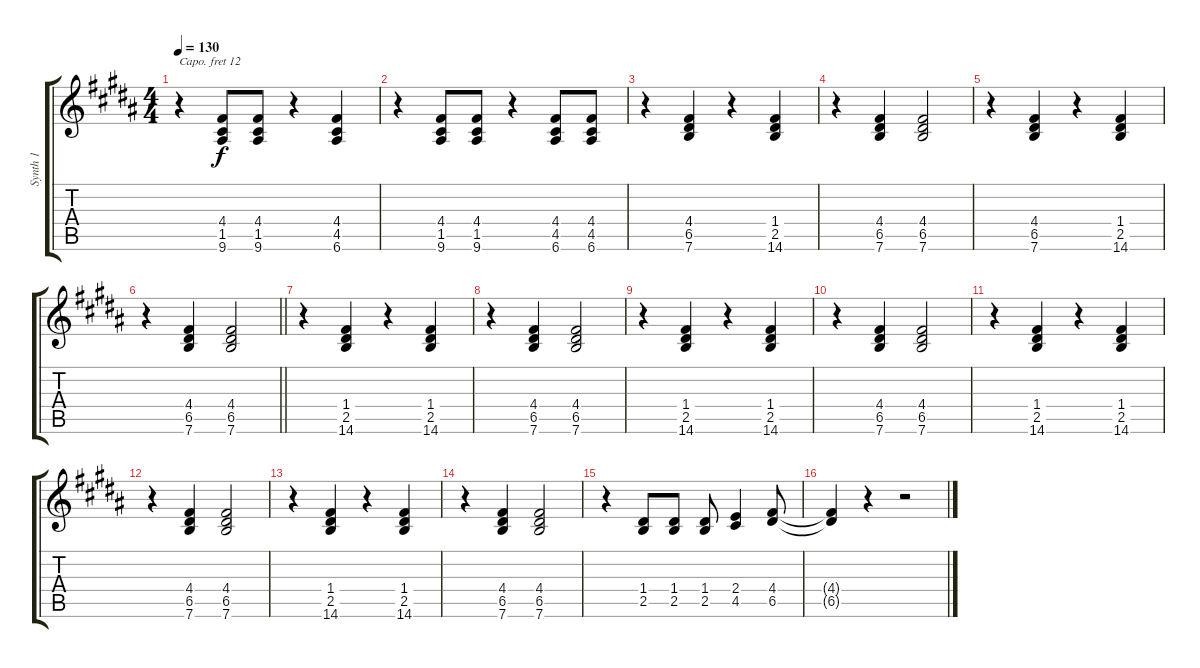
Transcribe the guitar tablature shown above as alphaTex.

\track ("Synth 1" "Synth 1") {instrument rockorgan}
\staff {score tabs}
\capo 12
\tuning (E4 B3 G3 D3 A2 E2) {hide}
\ts (4 4)
\tempo 130
\clef g2
\ks b
r.4{dy f} (4.4 1.5 9.6).8 (4.4 1.5 9.6).8 r.4 (4.4 4.5 6.6).4 |
r.4 (4.4 1.5 9.6).8 (4.4 1.5 9.6).8 r.4 (4.4 4.5 6.6).8 (4.4 4.5 6.6).8 |
r.4 (4.4 6.5 7.6).4 r.4 (1.4 2.5 14.6).4 |
r.4 (4.4 6.5 7.6).4 (4.4 6.5 7.6).2 |
r.4 (4.4 6.5 7.6).4 r.4 (1.4 2.5 14.6).4 |
\barLineRight lightlight
r.4 (4.4 6.5 7.6).4 (4.4 6.5 7.6).2 |
r.4 (1.4 2.5 14.6).4 r.4 (1.4 2.5 14.6).4 |
r.4 (4.4 6.5 7.6).4 (4.4 6.5 7.6).2 |
r.4 (1.4 2.5 14.6).4 r.4 (1.4 2.5 14.6).4 |
r.4 (4.4 6.5 7.6).4 (4.4 6.5 7.6).2 |
r.4 (1.4 2.5 14.6).4 r.4 (1.4 2.5 14.6).4 |
r.4 (4.4 6.5 7.6).4 (4.4 6.5 7.6).2 |
r.4 (1.4 2.5 14.6).4 r.4 (1.4 2.5 14.6).4 |
r.4 (4.4 6.5 7.6).4 (4.4 6.5 7.6).2 |
r.4 (1.4 2.5).8 (1.4 2.5).8 (1.4 2.5).8 (2.4 4.5).4 (4.4 6.5).8 |
(4.4{t} 6.5{t}).4 r.4 r.2
